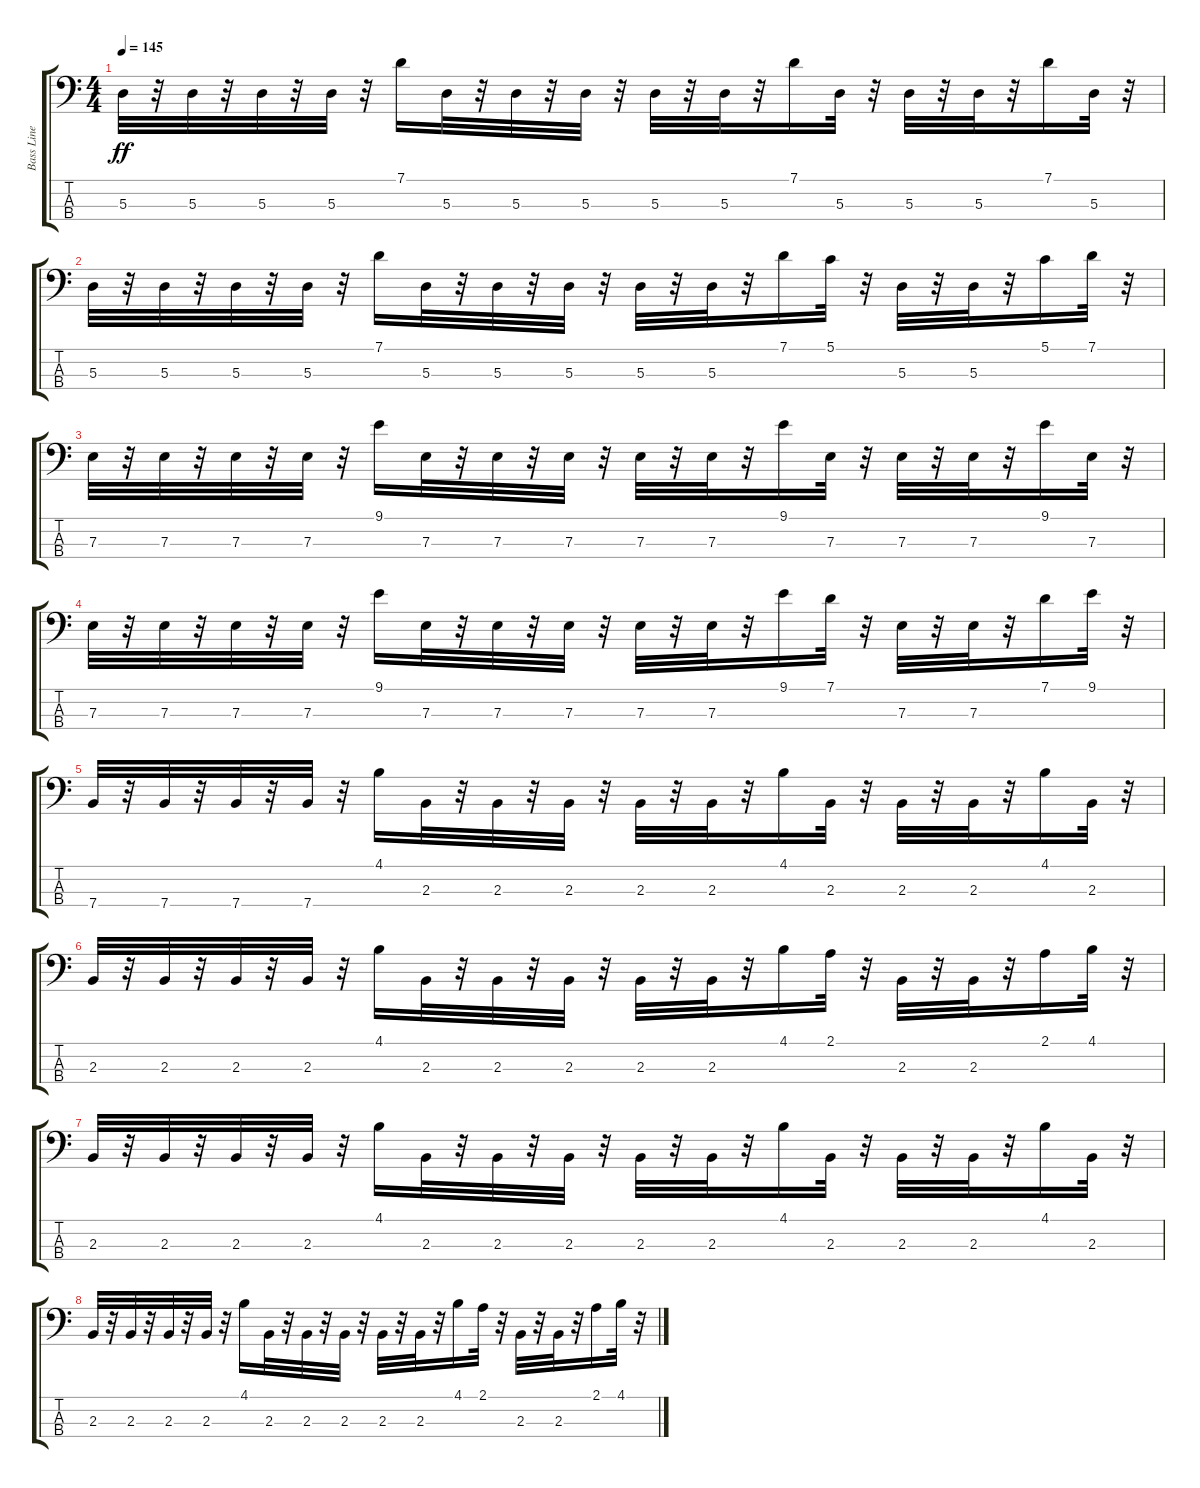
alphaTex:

\track ("Bass Line" "Bass Line") {instrument electricbasspick}
\staff {score tabs}
\tuning (G2 D2 A1 E1) {hide}
\ts (4 4)
\tempo 145
\clef f4
\ks c
5.3.32{dy ff} r.32 5.3.32 r.32 5.3.32 r.32 5.3.32 r.32 7.1.16 5.3.32 r.32 5.3.32 r.32 5.3.32 r.32 5.3.32 r.32 5.3.32 r.32 7.1.16 5.3.32 r.32 5.3.32 r.32 5.3.32 r.32 7.1.16 5.3.32 r.32 |
5.3.32 r.32 5.3.32 r.32 5.3.32 r.32 5.3.32 r.32 7.1.16 5.3.32 r.32 5.3.32 r.32 5.3.32 r.32 5.3.32 r.32 5.3.32 r.32 7.1.16 5.1.32 r.32 5.3.32 r.32 5.3.32 r.32 5.1.16 7.1.32 r.32 |
7.3.32 r.32 7.3.32 r.32 7.3.32 r.32 7.3.32 r.32 9.1.16 7.3.32 r.32 7.3.32 r.32 7.3.32 r.32 7.3.32 r.32 7.3.32 r.32 9.1.16 7.3.32 r.32 7.3.32 r.32 7.3.32 r.32 9.1.16 7.3.32 r.32 |
7.3.32 r.32 7.3.32 r.32 7.3.32 r.32 7.3.32 r.32 9.1.16 7.3.32 r.32 7.3.32 r.32 7.3.32 r.32 7.3.32 r.32 7.3.32 r.32 9.1.16 7.1.32 r.32 7.3.32 r.32 7.3.32 r.32 7.1.16 9.1.32 r.32 |
7.4.32 r.32 7.4.32 r.32 7.4.32 r.32 7.4.32 r.32 4.1.16 2.3.32 r.32 2.3.32 r.32 2.3.32 r.32 2.3.32 r.32 2.3.32 r.32 4.1.16 2.3.32 r.32 2.3.32 r.32 2.3.32 r.32 4.1.16 2.3.32 r.32 |
2.3.32 r.32 2.3.32 r.32 2.3.32 r.32 2.3.32 r.32 4.1.16 2.3.32 r.32 2.3.32 r.32 2.3.32 r.32 2.3.32 r.32 2.3.32 r.32 4.1.16 2.1.32 r.32 2.3.32 r.32 2.3.32 r.32 2.1.16 4.1.32 r.32 |
2.3.32 r.32 2.3.32 r.32 2.3.32 r.32 2.3.32 r.32 4.1.16 2.3.32 r.32 2.3.32 r.32 2.3.32 r.32 2.3.32 r.32 2.3.32 r.32 4.1.16 2.3.32 r.32 2.3.32 r.32 2.3.32 r.32 4.1.16 2.3.32 r.32 |
2.3.32 r.32 2.3.32 r.32 2.3.32 r.32 2.3.32 r.32 4.1.16 2.3.32 r.32 2.3.32 r.32 2.3.32 r.32 2.3.32 r.32 2.3.32 r.32 4.1.16 2.1.32 r.32 2.3.32 r.32 2.3.32 r.32 2.1.16 4.1.32 r.32
